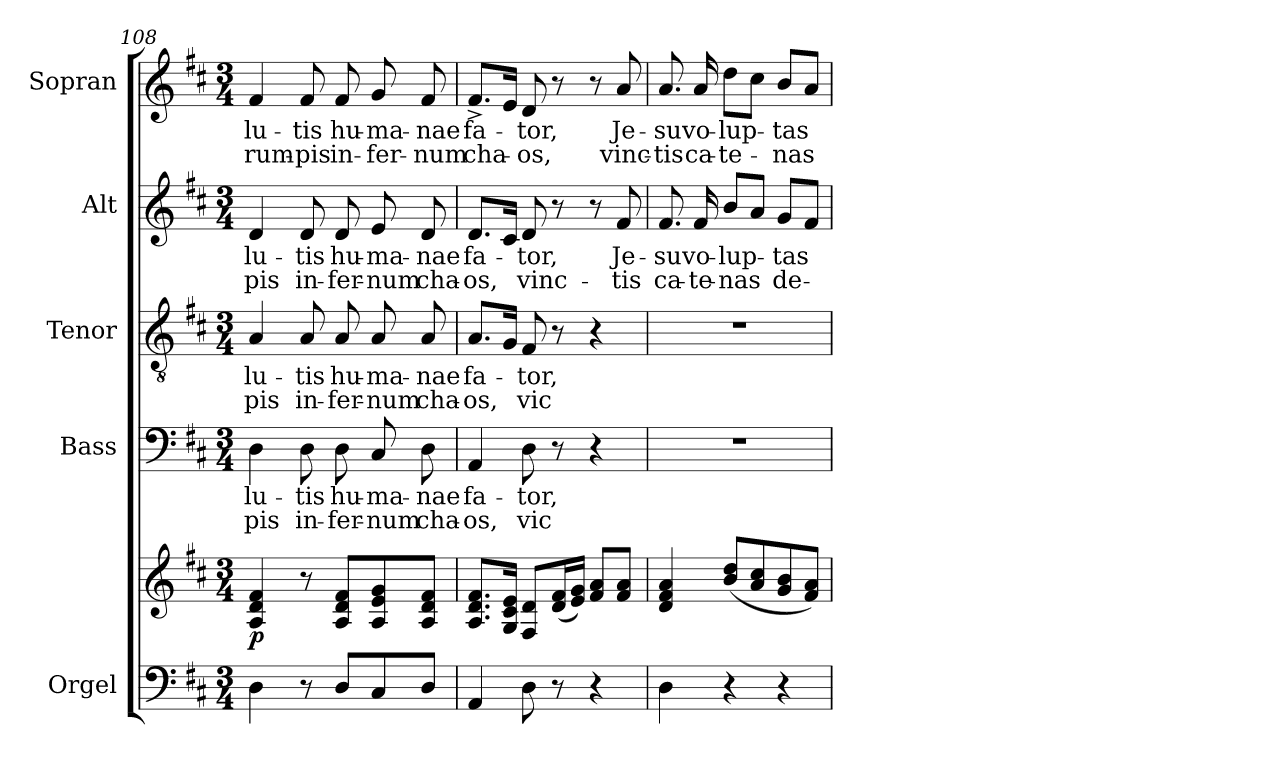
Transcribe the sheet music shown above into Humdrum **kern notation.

**kern	**kern	**dynam	**kern	**text	**text	**kern	**text	**text	**kern	**text	**text	**kern	**text	**text
*part5	*part5	*part5	*part4	*part4	*part4	*part3	*part3	*part3	*part2	*part2	*part2	*part1	*part1	*part1
*staff6	*staff5	*staff5/6	*staff4	*staff4	*staff4	*staff3	*staff3	*staff3	*staff2	*staff2	*staff2	*staff1	*staff1	*staff1
*I"Orgel	*	*	*I"Bass	*	*	*I"Tenor	*	*	*I"Alt	*	*	*I"Sopran	*	*
*I'Org.	*	*	*I'B.	*	*	*I'T.	*	*	*I'A.	*	*	*I'S.	*	*
*clefF4	*clefG2	*	*clefF4	*	*	*clefGv2	*	*	*clefG2	*	*	*clefG2	*	*
*k[f#c#]	*k[f#c#]	*	*k[f#c#]	*	*	*k[f#c#]	*	*	*k[f#c#]	*	*	*k[f#c#]	*	*
*D:	*D:	*	*D:	*	*	*D:	*	*	*D:	*	*	*D:	*	*
*M3/4	*M3/4	*	*M3/4	*	*	*M3/4	*	*	*M3/4	*	*	*M3/4	*	*
=108	=108	=108	=108	=108	=108	=108	=108	=108	=108	=108	=108	=108	=108	=108
!	!	!LO:DY:b	!	!LO:LY:b	!LO:LY:b	!	!LO:LY:b	!LO:LY:b	!	!LO:LY:b	!LO:LY:b	!	!LO:LY:b	!LO:LY:b
4D\	4A/ 4d/ 4f#/	p	4D\	-lu-	-pis	4A/	-lu-	-pis	4d/	-lu-	-pis	4f#/	-lu-	-rum-
!	!	!	!	!LO:LY:b	!LO:LY:b	!	!LO:LY:b	!LO:LY:b	!	!LO:LY:b	!LO:LY:b	!	!LO:LY:b	!LO:LY:b
8r	8r	.	8D\	-tis	in-	8A/	-tis	in-	8d/	-tis	in-	8f#/	-tis	-pis
!	!	!	!	!LO:LY:b	!LO:LY:b	!	!LO:LY:b	!LO:LY:b	!	!LO:LY:b	!LO:LY:b	!	!LO:LY:b	!LO:LY:b
8D/L	8A/ 8d/ 8f#/L	.	8D\	hu-	-fer-	8A/	hu-	-fer-	8d/	hu-	-fer-	8f#/	hu-	in-
!	!	!	!	!LO:LY:b	!LO:LY:b	!	!LO:LY:b	!LO:LY:b	!	!LO:LY:b	!LO:LY:b	!	!LO:LY:b	!LO:LY:b
8C#/	8A/ 8e/ 8g/	.	8C#/	-ma-	-num	8A/	-ma-	-num	8e/	-ma-	-num	8g/	-ma-	-fer-
!	!	!	!	!LO:LY:b	!LO:LY:b	!	!LO:LY:b	!LO:LY:b	!	!LO:LY:b	!LO:LY:b	!	!LO:LY:b	!LO:LY:b
8D/J	8A/ 8d/ 8f#/J	.	8D\	-nae	cha-	8A/	-nae	cha-	8d/	-nae	cha-	8f#/	-nae	-num
=109	=109	=109	=109	=109	=109	=109	=109	=109	=109	=109	=109	=109	=109	=109
!	!	!	!	!LO:LY:b	!LO:LY:b	!	!LO:LY:b	!LO:LY:b	!	!LO:LY:b	!LO:LY:b	!	!LO:LY:b	!LO:LY:b
4AA/	8.A/ 8.d/ 8.f#/L	.	4AA/	fa-	-os,	8.A/L	fa-	-os,	8.d/L	fa-	-os,	8.f#^>/L	fa-	cha-
.	16G/ 16c#/ 16e/Jk	.	.	.	.	16G/Jk	.	.	16c#/Jk	.	.	16e/Jk	.	.
!	!	!	!	!LO:LY:b	!LO:LY:b	!	!LO:LY:b	!LO:LY:b	!	!LO:LY:b	!LO:LY:b	!	!LO:LY:b	!LO:LY:b
8D\	8F#/ 8d/L	.	8D\	-tor,	vic-	8F#/	-tor,	vic-	8d/	-tor,	vinc-	8d/	-tor,	-os,
8r	(<16d/ 16f#/L	.	8r	.	.	8r	.	.	8r	.	.	8r	.	.
.	16e/ 16g/JJ)	.	.	.	.	.	.	.	.	.	.	.	.	.
4r	8f#/ 8a/L	.	4r	.	.	4r	.	.	8r	.	.	8r	.	.
!	!	!	!	!	!	!	!	!	!	!LO:LY:b	!LO:LY:b	!	!LO:LY:b	!LO:LY:b
.	8f#/ 8a/J	.	.	.	.	.	.	.	8f#/	Je-	-tis	8a/	Je-	vinc-
=110	=110	=110	=110	=110	=110	=110	=110	=110	=110	=110	=110	=110	=110	=110
!	!	!	!	!	!	!	!	!	!	!LO:LY:b	!LO:LY:b	!	!LO:LY:b	!LO:LY:b
4D\	4d/ 4f#/ 4a/	.	2.r	.	.	2.r	.	.	8.f#/	-su	ca-	8.a/	-su	-tis
!	!	!	!	!	!	!	!	!	!	!LO:LY:b	!LO:LY:b	!	!LO:LY:b	!LO:LY:b
.	.	.	.	.	.	.	.	.	16f#/	vo-	-te-	16a/	vo-	ca-
!	!	!	!	!	!	!	!	!	!	!LO:LY:b	!LO:LY:b	!	!LO:LY:b	!LO:LY:b
4r	(<8b/ 8dd/L	.	.	.	.	.	.	.	8b/L	-lup-	-nas	8dd\L	-lup-	-te-
.	8a/ 8cc#/	.	.	.	.	.	.	.	8a/J	.	.	8cc#\J	.	.
!	!	!	!	!	!	!	!	!	!	!LO:LY:b	!LO:LY:b	!	!LO:LY:b	!LO:LY:b
4r	8g/ 8b/	.	.	.	.	.	.	.	8g/L	-tas	de-	8b/L	-tas	-nas
.	8f#/ 8a/J)	.	.	.	.	.	.	.	8f#/J	.	.	8a/J	.	.
=	=	=	=	=	=	=	=	=	=	=	=	=	=	=
*-	*-	*-	*-	*-	*-	*-	*-	*-	*-	*-	*-	*-	*-	*-
